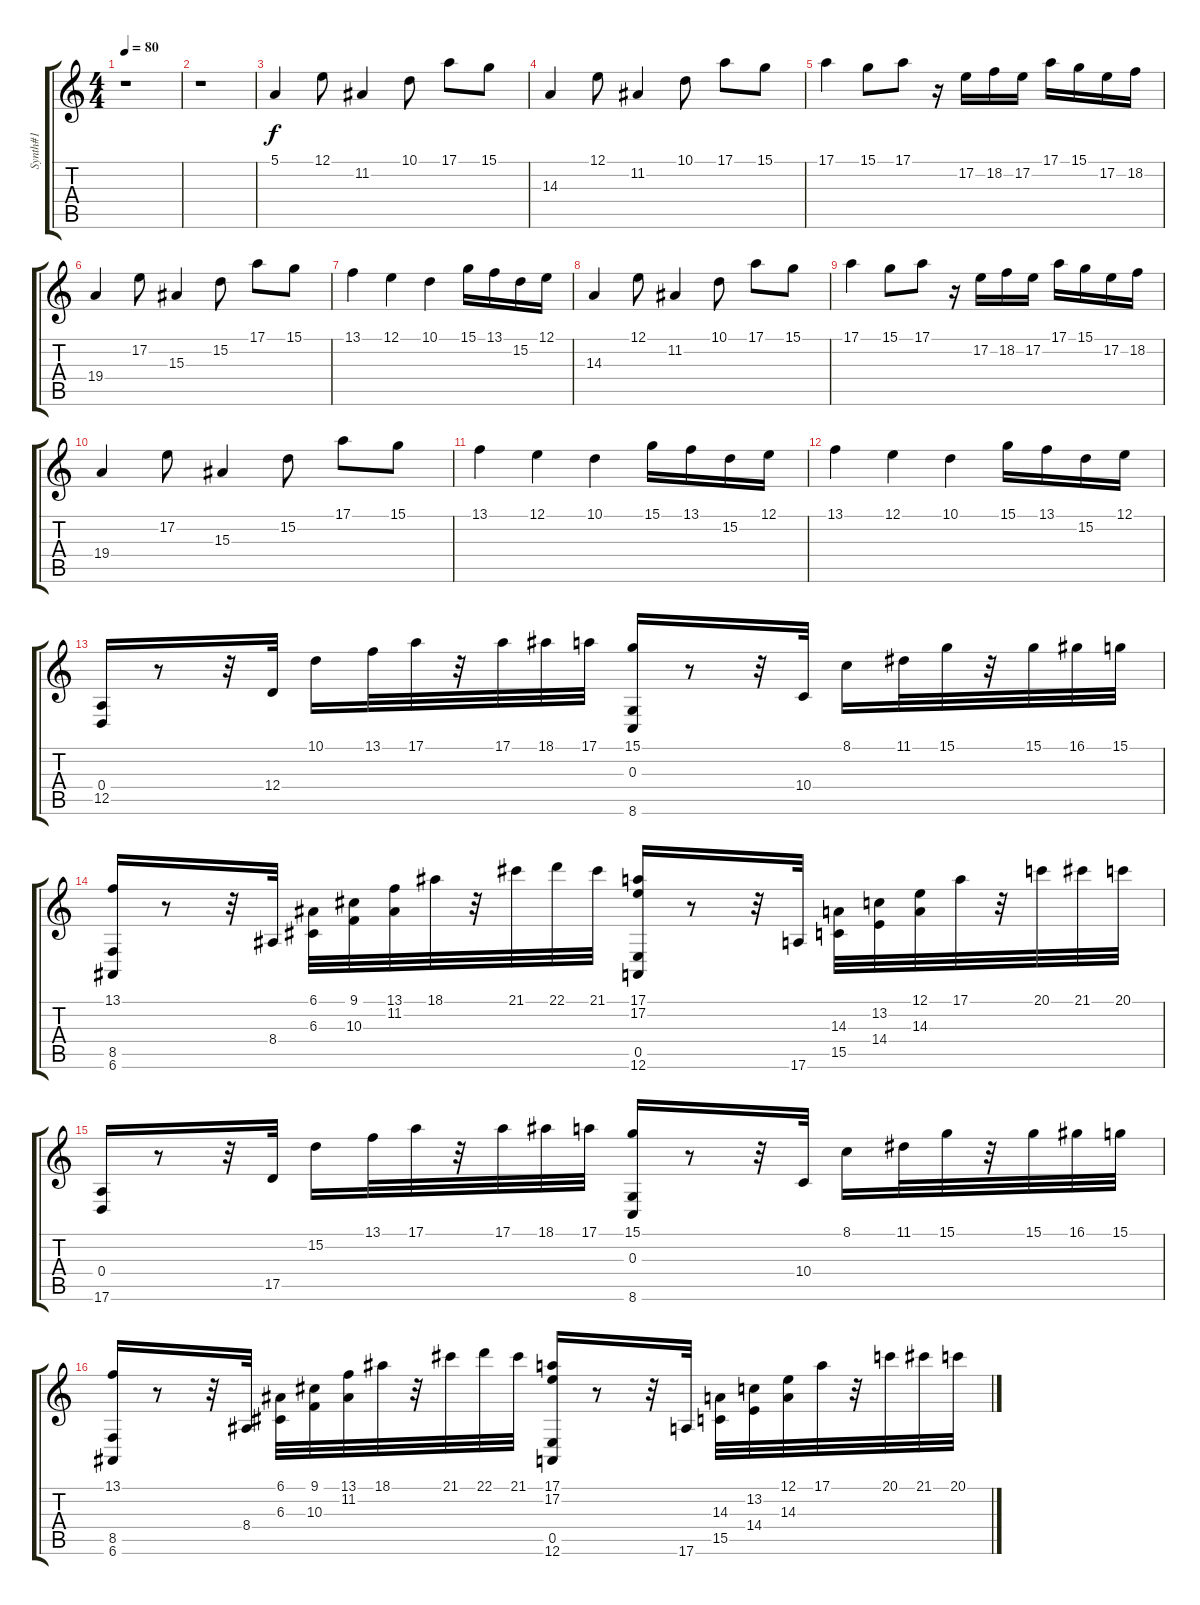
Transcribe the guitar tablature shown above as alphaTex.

\track ("Synth#1" "Synth#1") {instrument stringensemble1}
\staff {score tabs}
\tuning (E4 B3 G3 D3 A2 E2) {hide}
\ts (4 4)
\tempo 80
\clef g2
\ks c
r.1{dy f} |
r.1 |
5.1.4 12.1.8 11.2.4 10.1.8 17.1.8 15.1.8 |
14.3.4 12.1.8 11.2.4 10.1.8 17.1.8 15.1.8 |
17.1.4 15.1.8 17.1.8 r.16 17.2.16 18.2.16 17.2.16 17.1.16 15.1.16 17.2.16 18.2.16 |
19.4.4 17.2.8 15.3.4 15.2.8 17.1.8 15.1.8 |
13.1.4 12.1.4 10.1.4 15.1.16 13.1.16 15.2.16 12.1.16 |
14.3.4 12.1.8 11.2.4 10.1.8 17.1.8 15.1.8 |
17.1.4 15.1.8 17.1.8 r.16 17.2.16 18.2.16 17.2.16 17.1.16 15.1.16 17.2.16 18.2.16 |
19.4.4 17.2.8 15.3.4 15.2.8 17.1.8 15.1.8 |
13.1.4 12.1.4 10.1.4 15.1.16 13.1.16 15.2.16 12.1.16 |
13.1.4 12.1.4 10.1.4 15.1.16 13.1.16 15.2.16 12.1.16 |
(0.4 12.5).16 r.8 r.32 12.4.32 10.1.16 13.1.32 17.1.32 r.32 17.1.32 18.1.32 17.1.32 (15.1 0.3 8.6).16 r.8 r.32 10.4.32 8.1.16 11.1.32 15.1.32 r.32 15.1.32 16.1.32 15.1.32 |
(13.1 8.5 6.6).16 r.8 r.32 8.4.32 (6.1 6.3).32 (9.1 10.3).32 (13.1 11.2).32 18.1.32 r.32 21.1.32 22.1.32 21.1.32 (17.1 17.2 0.5 12.6).16 r.8 r.32 17.6.32 (14.3 15.5).32 (13.2 14.4).32 (12.1 14.3).32 17.1.32 r.32 20.1.32 21.1.32 20.1.32 |
(0.4 17.6).16 r.8 r.32 17.5.32 15.2.16 13.1.32 17.1.32 r.32 17.1.32 18.1.32 17.1.32 (15.1 0.3 8.6).16 r.8 r.32 10.4.32 8.1.16 11.1.32 15.1.32 r.32 15.1.32 16.1.32 15.1.32 |
(13.1 8.5 6.6).16 r.8 r.32 8.4.32 (6.1 6.3).32 (9.1 10.3).32 (13.1 11.2).32 18.1.32 r.32 21.1.32 22.1.32 21.1.32 (17.1 17.2 0.5 12.6).16 r.8 r.32 17.6.32 (14.3 15.5).32 (13.2 14.4).32 (12.1 14.3).32 17.1.32 r.32 20.1.32 21.1.32 20.1.32
